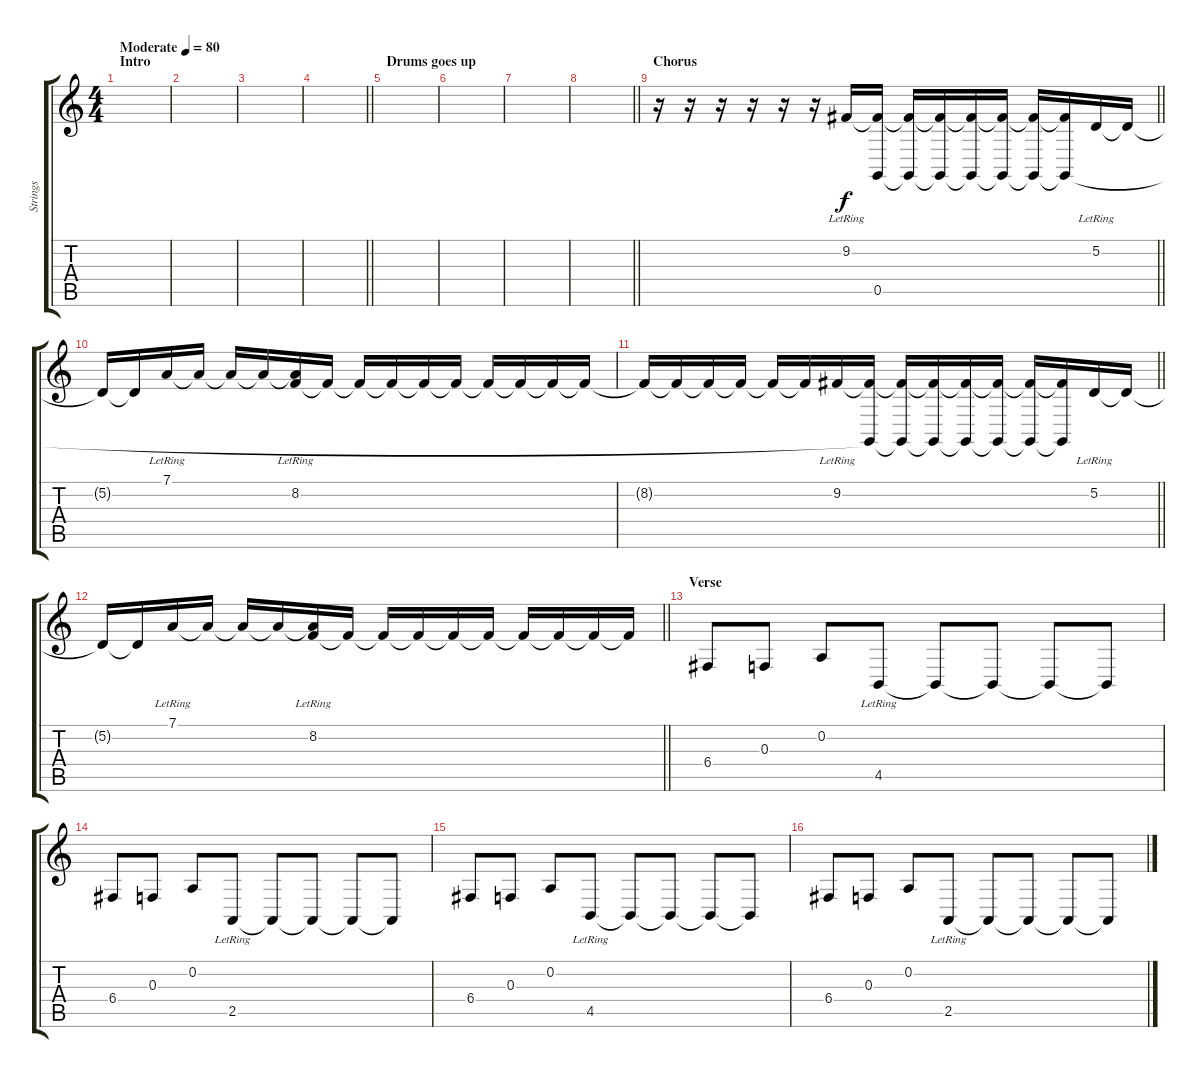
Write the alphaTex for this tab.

\track ("Strings" "Strings") {instrument tremolostrings}
\staff {score tabs}
\tuning (D4 A3 F3 C3 G2 D2) {hide}
\ts (4 4)
\section ("" "Intro")
\tempo (80 "Moderate")
\clef g2
\ks c
|
|
|
\barLineRight lightlight
|
\section ("" "Drums goes up")
|
|
|
\barLineRight lightlight
|
\section ("" "Chorus")
\barLineRight lightlight
r.16 r.16 r.16 r.16 r.16 r.16 9.2{lr}.16 (9.2{t} 0.5).16 (9.2{t} 0.5{t}).16 (9.2{t} 0.5{t}).16 (9.2{t} 0.5{t}).16 (9.2{t} 0.5{t}).16 (9.2{t} 0.5{t}).16 (9.2{t} 0.5{t}).16 5.2{lr}.16 5.2{t}.16 |
\section ("" "")
5.2{t}.16 5.2{t}.16 7.1{lr}.16 7.1{t}.16 7.1{t}.16 7.1{t}.16 (7.1{t} 8.2{lr}).16 8.2{t}.16 8.2{t}.16 8.2{t}.16 8.2{t}.16 8.2{t}.16 8.2{t}.16 8.2{t}.16 8.2{t}.16 8.2{t}.16 |
\barLineRight lightlight
8.2{t}.16 8.2{t}.16 8.2{t}.16 8.2{t}.16 8.2{t}.16 8.2{t}.16 9.2{lr}.16 (9.2{t} 0.5{t}).16 (9.2{t} 0.5{t}).16 (9.2{t} 0.5{t}).16 (9.2{t} 0.5{t}).16 (9.2{t} 0.5{t}).16 (9.2{t} 0.5{t}).16 (9.2{t} 0.5{t}).16 5.2{lr}.16 5.2{t}.16 |
\barLineRight lightlight
5.2{t}.16 5.2{t}.16 7.1{lr}.16 7.1{t}.16 7.1{t}.16 7.1{t}.16 (7.1{t} 8.2{lr}).16 8.2{t}.16 8.2{t}.16 8.2{t}.16 8.2{t}.16 8.2{t}.16 8.2{t}.16 8.2{t}.16 8.2{t}.16 8.2{t}.16 |
\section ("" "Verse")
6.4.8 0.3.8 0.2.8 4.5{lr}.8 4.5{t}.8 4.5{t}.8 4.5{t}.8 4.5{t}.8 |
6.4.8 0.3.8 0.2.8 2.5{lr}.8 2.5{t}.8 2.5{t}.8 2.5{t}.8 2.5{t}.8 |
6.4.8 0.3.8 0.2.8 4.5{lr}.8 4.5{t}.8 4.5{t}.8 4.5{t}.8 4.5{t}.8 |
6.4.8 0.3.8 0.2.8 2.5{lr}.8 2.5{t}.8 2.5{t}.8 2.5{t}.8 2.5{t}.8
